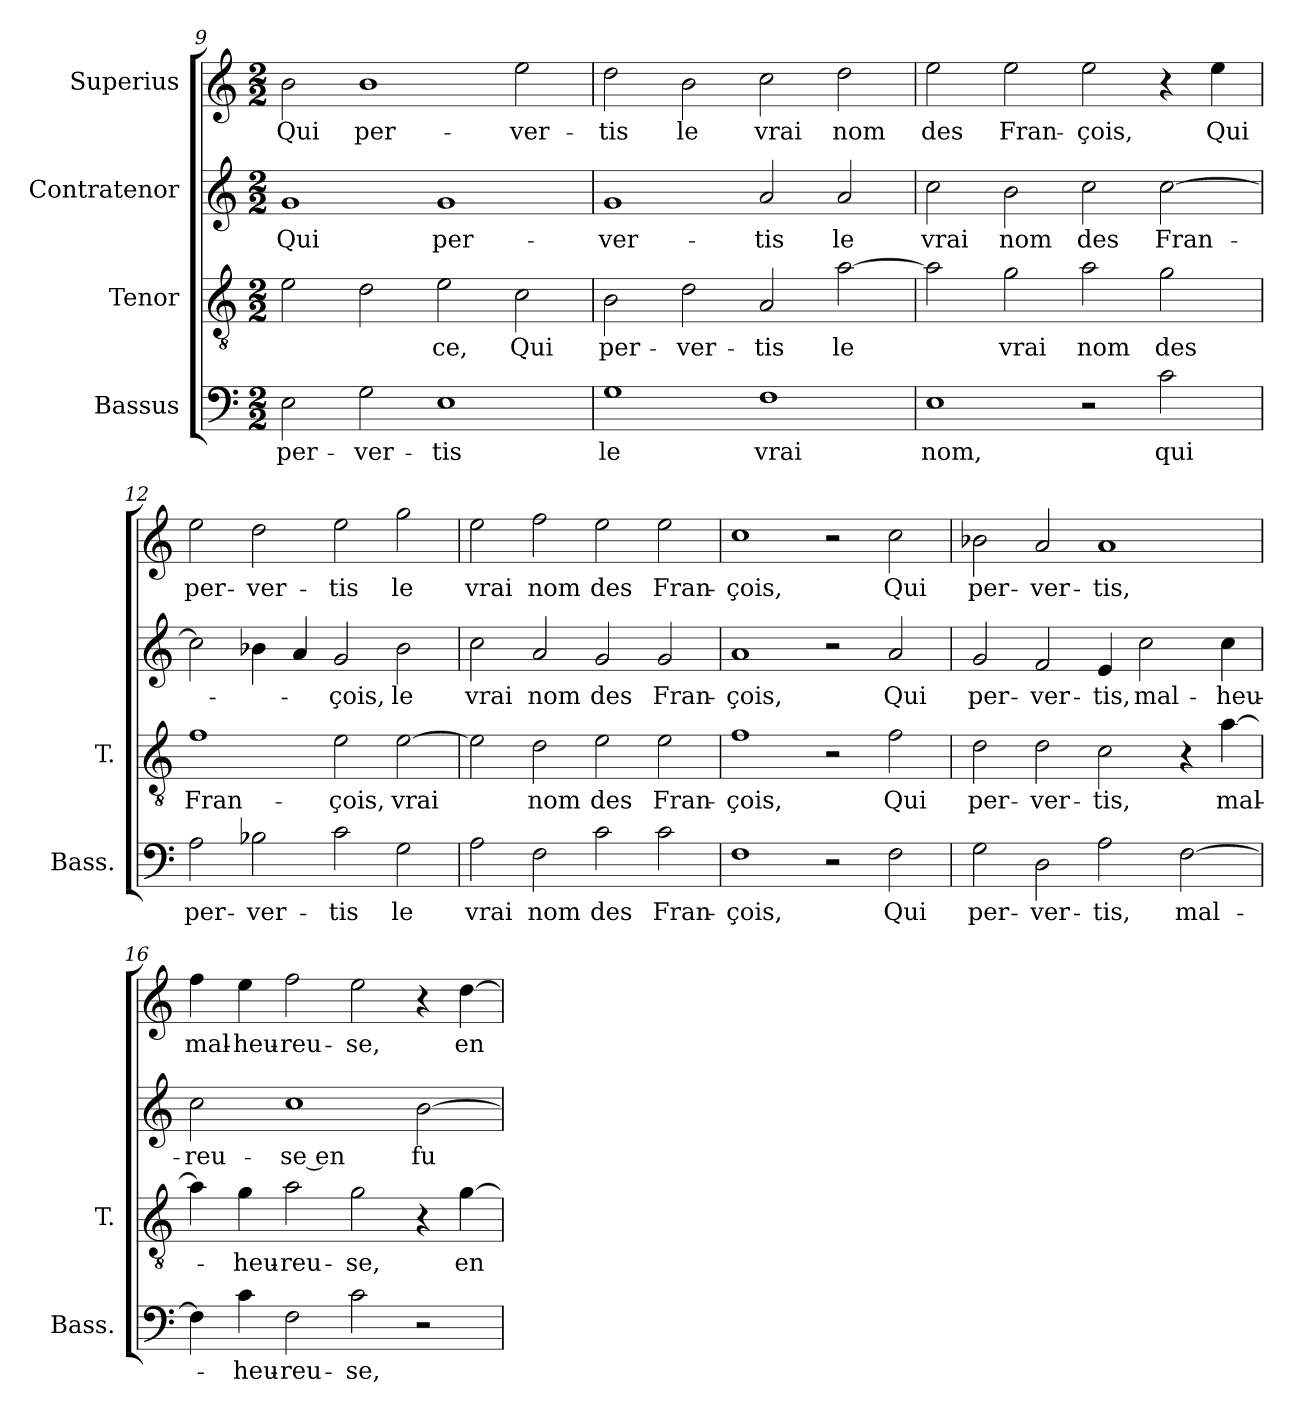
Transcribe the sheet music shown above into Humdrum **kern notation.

**kern	**text	**kern	**text	**kern	**text	**kern	**text
*part4	*part4	*part3	*part3	*part2	*part2	*part1	*part1
*staff4	*staff4	*staff3	*staff3	*staff2	*staff2	*staff1	*staff1
*I"Bassus	*	*I"Tenor	*	*I"Contratenor	*	*I"Superius	*
*I'Bass.	*	*I'T.	*	*	*	*	*
!!LO:LB:g=z
*clefF4	*	*clefGv2	*	*clefG2	*	*clefG2	*
*	*	*ITrd7c12	*	*	*	*	*
*k[]	*	*k[]	*	*k[]	*	*k[]	*
*C:	*	*C:	*	*C:	*	*C:	*
*M2/2	*	*M2/2	*	*M2/2	*	*M2/2	*
=9	=9	=9	=9	=9	=9	=9	=9
2E\	per-	2E\	.	1g/	Qui	2b\	Qui
2G\	-ver-	2D\	.	.	.	1b\	per-
1E\	-tis	2E\	-ce,	1g/	per-	.	.
.	.	2C\	Qui	.	.	2ee\	-ver-
=10	=10	=10	=10	=10	=10	=10	=10
1G\	le	2BB\	per-	1g/	-ver-	2dd\	-tis
.	.	2D\	-ver-	.	.	2b\	le
1F\	vrai	2AA/	-tis	2a/	-tis	2cc\	vrai
.	.	[2A\	le	2a/	le	2dd\	nom
=11	=11	=11	=11	=11	=11	=11	=11
1E\	nom,	2A\]	.	2cc\	vrai	2ee\	des
.	.	2G\	vrai	2b\	nom	2ee\	Fran-
2r	.	2A\	nom	2cc\	des	2ee\	-çois,
2c\	qui	2G\	des	[2cc\	Fran-	4r	.
.	.	.	.	.	.	4ee\	Qui
=12	=12	=12	=12	=12	=12	=12	=12
2A\	per-	1F\	Fran-	2cc\]	.	2ee\	per-
2B-X\	-ver-	.	.	4b-X\	.	2dd\	-ver-
.	.	.	.	4a/	.	.	.
2c\	-tis	2E\	-çois,	2g/	-çois,	2ee\	-tis
2G\	le	[2E\	vrai	2b-\	le	2gg\	le
!!LO:LB:g=z
=13	=13	=13	=13	=13	=13	=13	=13
2A\	vrai	2E\]	.	2cc\	vrai	2ee\	vrai
2F\	nom	2D\	nom	2a/	nom	2ff\	nom
2c\	des	2E\	des	2g/	des	2ee\	des
2c\	Fran-	2E\	Fran-	2g/	Fran-	2ee\	Fran-
=14	=14	=14	=14	=14	=14	=14	=14
1F\	-çois,	1F\	-çois,	1a/	-çois,	1cc\	-çois,
2r	.	2r	.	2r	.	2r	.
2F\	Qui	2F\	Qui	2a/	Qui	2cc\	Qui
=15	=15	=15	=15	=15	=15	=15	=15
2G\	per-	2D\	per-	2g/	per-	2b-X\	per-
2D\	-ver-	2D\	-ver-	2f/	-ver-	2a/	-ver-
2A\	-tis,	2C\	-tis,	4e/	-tis,	1a/	-tis,
.	.	.	.	2cc\	mal-	.	.
[2F\	mal-	4r	.	.	.	.	.
.	.	[4A\	mal-	4cc\	-heu-	.	.
=16	=16	=16	=16	=16	=16	=16	=16
4F\]	.	4A\]	.	2cc\	-reu-	4ff\	mal-
4c\	-heu-	4G\	-heu-	.	.	4ee\	-heu-
2F\	-reu-	2A\	-reu-	1cc\	-se en	2ff\	-reu-
2c\	-se,	2G\	-se,	.	.	2ee\	-se,
2r	.	4r	.	[2b\	fu-	4r	.
.	.	[4G\	en	.	.	[4dd\	en
=	=	=	=	=	=	=	=
*-	*-	*-	*-	*-	*-	*-	*-
